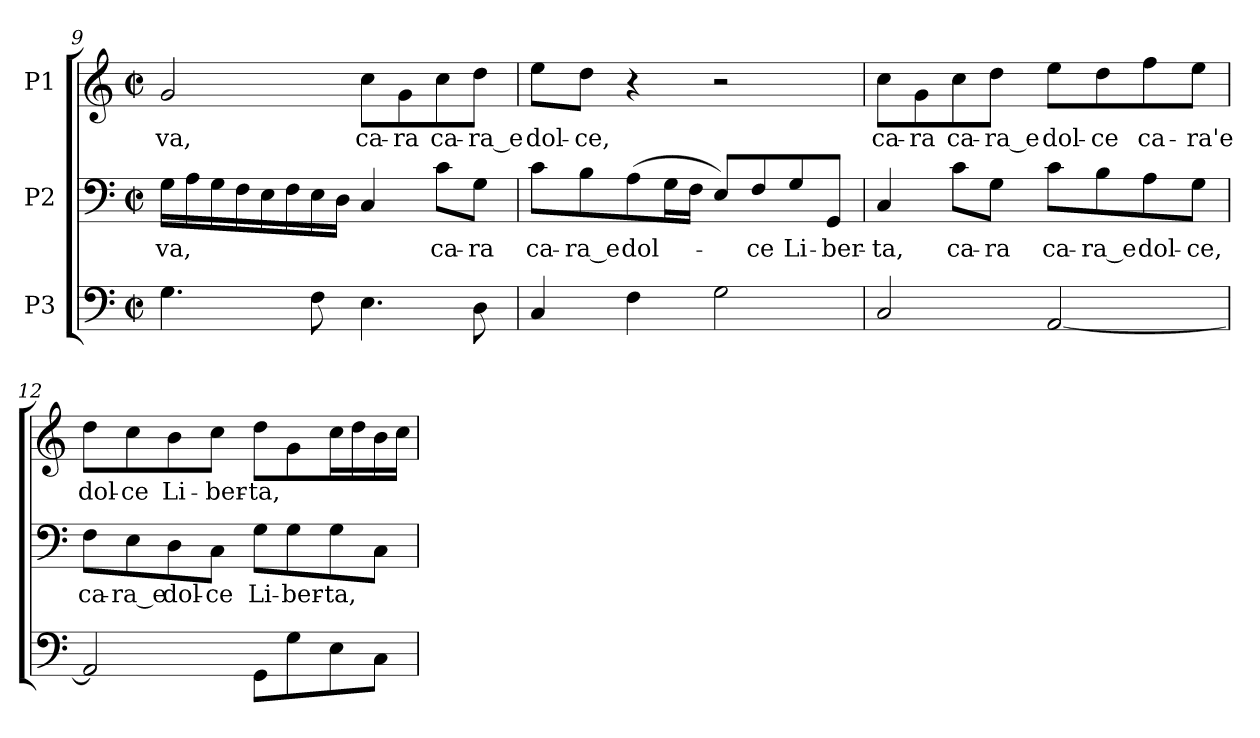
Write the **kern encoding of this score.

**kern	**kern	**text	**kern	**text
*part3	*part2	*part2	*part1	*part1
*staff3	*staff2	*staff2	*staff1	*staff1
*I"P3	*I"P2	*	*I"P1	*
*clefF4	*clefF4	*	*clefG2	*
*k[]	*k[]	*	*k[]	*
*C:	*C:	*	*C:	*
*M2/2	*M2/2	*	*M2/2	*
*met(c|)	*met(c|)	*	*met(c|)	*
=9	=9	=9	=9	=9
!	!	!LO:LY:b:color=#000000	!	!
!	!	!	!	!LO:LY:b:color=#000000
4.Gi\	16Gi\LL	-va,	2gi/	-va,
.	16Ai\	.	.	.
.	16Gi\	.	.	.
.	16Fi\	.	.	.
.	16Ei\	.	.	.
.	16Fi\	.	.	.
8Fi\	16Ei\	.	.	.
.	16Di\JJ	.	.	.
!	!	!	!	!LO:LY:b:color=#000000
4.Ei\	4Ci/	.	8cci\L	ca-
!	!	!	!	!LO:LY:b:color=#000000
.	.	.	8gi\	-ra
!	!	!LO:LY:b:color=#000000	!	!
!	!	!	!	!LO:LY:b:color=#000000
.	8ci\L	ca-	8cci\	ca-
!	!	!LO:LY:b:color=#000000	!	!
!	!	!	!	!LO:LY:b:color=#000000
8Di\	8Gi\J	-ra	8ddi\J	-ra_e
=10	=10	=10	=10	=10
!	!	!LO:LY:b:color=#000000	!	!
!	!	!	!	!LO:LY:b:color=#000000
4Ci/	8ci\L	ca-	8eei\L	dol-
!	!	!LO:LY:b:color=#000000	!	!
!	!	!	!	!LO:LY:b:color=#000000
.	8Bi\	-ra_e	8ddi\J	-ce,
!	!	!LO:LY:b:color=#000000	!	!
4Fi\	(8Ai\	dol-	4r	.
.	16Gi\L	.	.	.
.	16Fi\JJ	.	.	.
2Gi\	8Ei/L)	.	2r	.
!	!	!LO:LY:b:color=#000000	!	!
.	8Fi/	-ce	.	.
!	!	!LO:LY:b:color=#000000	!	!
.	8Gi/	Li-	.	.
!	!	!LO:LY:b:color=#000000	!	!
.	8GGi/J	-ber-	.	.
!!LO:LB:g=z
=11	=11	=11	=11	=11
!	!	!LO:LY:b:color=#000000	!	!
!	!	!	!	!LO:LY:b:color=#000000
2Ci/	4Ci/	-ta,	8cci\L	ca-
!	!	!	!	!LO:LY:b:color=#000000
.	.	.	8gi\	-ra
!	!	!LO:LY:b:color=#000000	!	!
!	!	!	!	!LO:LY:b:color=#000000
.	8ci\L	ca-	8cci\	ca-
!	!	!LO:LY:b:color=#000000	!	!
!	!	!	!	!LO:LY:b:color=#000000
.	8Gi\J	-ra	8ddi\J	-ra_e
!	!	!LO:LY:b:color=#000000	!	!
!	!	!	!	!LO:LY:b:color=#000000
[2AAi/	8ci\L	ca-	8eei\L	dol-
!	!	!LO:LY:b:color=#000000	!	!
!	!	!	!	!LO:LY:b:color=#000000
.	8Bi\	-ra_e	8ddi\	-ce
!	!	!LO:LY:b:color=#000000	!	!
!	!	!	!	!LO:LY:b:color=#000000
.	8Ai\	dol-	8ffi\	ca-
!	!	!LO:LY:b:color=#000000	!	!
!	!	!	!	!LO:LY:b:color=#000000
.	8Gi\J	-ce,	8eei\J	-ra'e
=12	=12	=12	=12	=12
!	!	!LO:LY:b:color=#000000	!	!
!	!	!	!	!LO:LY:b:color=#000000
2AAi/]	8Fi\L	ca-	8ddi\L	dol-
!	!	!LO:LY:b:color=#000000	!	!
!	!	!	!	!LO:LY:b:color=#000000
.	8Ei\	-ra_e	8cci\	-ce
!	!	!LO:LY:b:color=#000000	!	!
!	!	!	!	!LO:LY:b:color=#000000
.	8Di\	dol-	8bi\	Li-
!	!	!LO:LY:b:color=#000000	!	!
!	!	!	!	!LO:LY:b:color=#000000
.	8Ci\J	-ce	8cci\J	-ber-
!	!	!LO:LY:b:color=#000000	!	!
!	!	!	!	!LO:LY:b:color=#000000
8GGi\L	8Gi\L	Li-	8ddi\L	-ta,
!	!	!LO:LY:b:color=#000000	!	!
8Gi\	8Gi\	-ber-	8gi\	.
!	!	!LO:LY:b:color=#000000	!	!
8Ei\	8Gi\	-ta,	16cci\L	.
.	.	.	16ddi\	.
8Ci\J	8Ci\J	.	16bi\	.
.	.	.	16cci\JJ	.
=	=	=	=	=
*-	*-	*-	*-	*-
